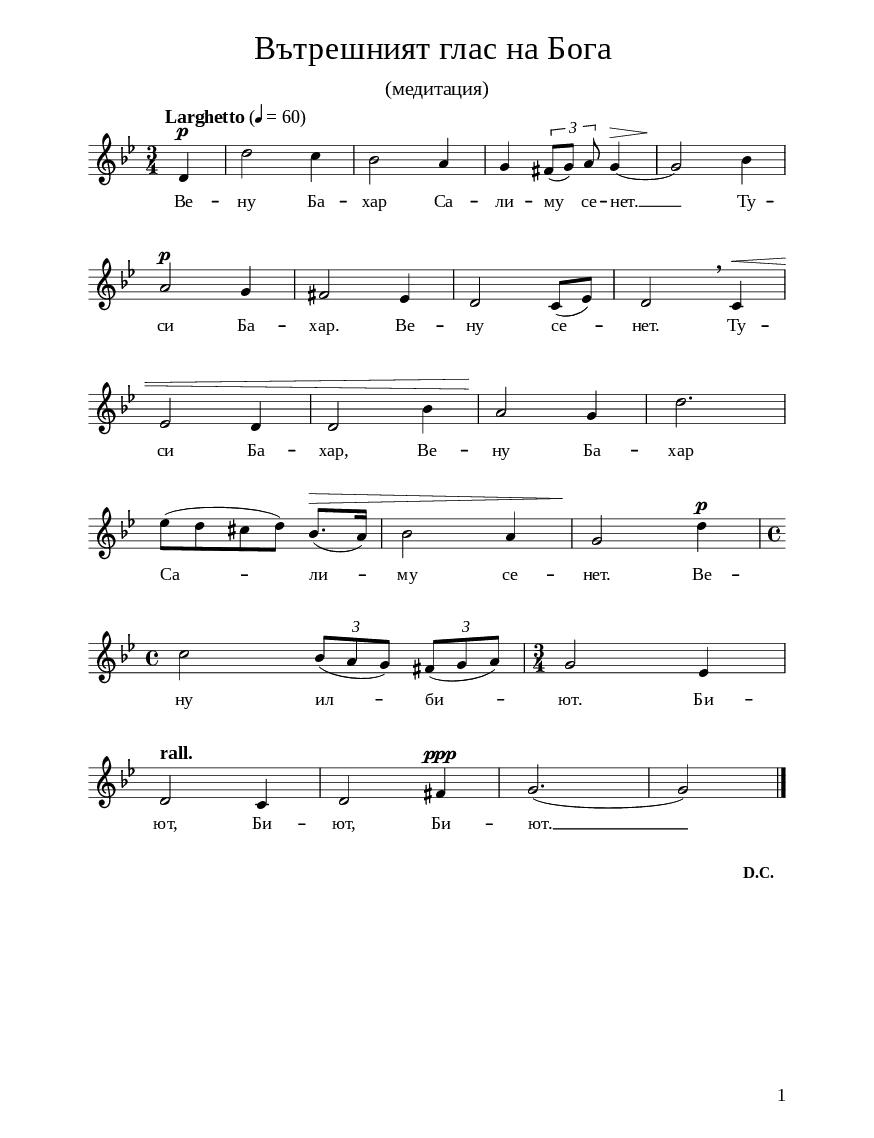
\version "2.24.3"

% include paper part and global functions
\include "include/globals.ily"

\bookpart {
  \label #'ref200
  \tocItem \markup "Вътрешният глас на Бога"
  \include "include/bookpart-paper.ily"
  \score {
    \include "include/score-layout.ily"

    \new Voice \relative c' {
      \clef treble
      \key g \minor
      \time 3/4
      \tempoFunc "Larghetto" 4 "60"
      \autoBeamOff

      \partial 4
      d4^\p | % 2
      d'2 c4 | % 3
      bes2 a4 | % 4
      g4 \times 2/3 {
        fis8 ( [g8] ) a8
      }
      g4^\> ~ | % 5
      g2 \! bes4 \break | % 6
      a2^\p g4 | % 7
      fis2 es4 | % 8
      d2 c8 ( [es8] ) | % 9
      d2 \breathe  c4^\< \break
      es2 d4 | % 11
      d2 bes'4 | % 12
      a2 \!  g4 | % 13
      d'2. \break | % 14
      es8 ( [d8 cis8 d8] )  bes8.^\>  ( [a16] ) | % 15
      bes2 a4 | % 16
      g2 \! d'4^\p \break | % 17
      \time 4/4  c2
      \times 2/3  {
        bes8 [( a8 g8 )]
      }
      \times 2/3  {
        fis8 ( [g8 a8] )
      }
      | % 18
      \time 3/4  g2 es4 \break | % 19
      \tempo "rall." d2 c4 |
      d2 fis4^\ppp | % 21
      g2. ( | % 22
      g2 )\bar "|."
    }

    \addlyrics {
      Ве -- ну Ба
      -- хар Са -- ли -- му  се -- нет. __ Ту -- си Ба --
      хар. Ве -- ну се -- нет. Ту -- си Ба -- хар, Ве
      -- ну Ба -- хар Са -- ли -- му се -- нет. Ве --
      ну ил -- би -- ют. Би -- ют, Би -- ют, Би -- ют. __}

      \header {
        title = \titleFunc "Вътрешният глас на Бога " "Vătrešnijat glas na Boga"
        subtitle = \markup \normal-text \huge "(медитация)"

      }


      \midi{}

    } % score

    \markup \dc-one "D.C."


  } % bookpart

  % Più mosso
  %
